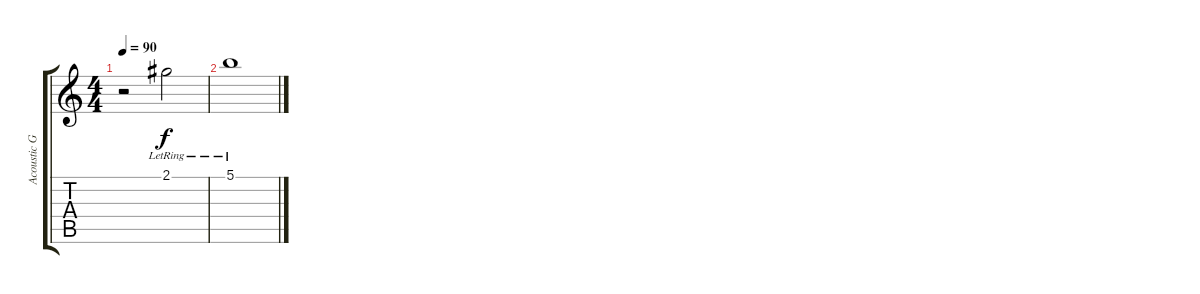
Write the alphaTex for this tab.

\track ("Acoustic Guitar" "Acoustic G") {instrument acousticguitarnylon}
\staff {score tabs}
\tuning (Gb4 B3 G3 E3 A2 E2) {hide}
\ts (4 4)
\tempo 90
\clef g2
\ks c
r.2{dy f} 2.1{lr}.2 |
5.1{lr}.1
